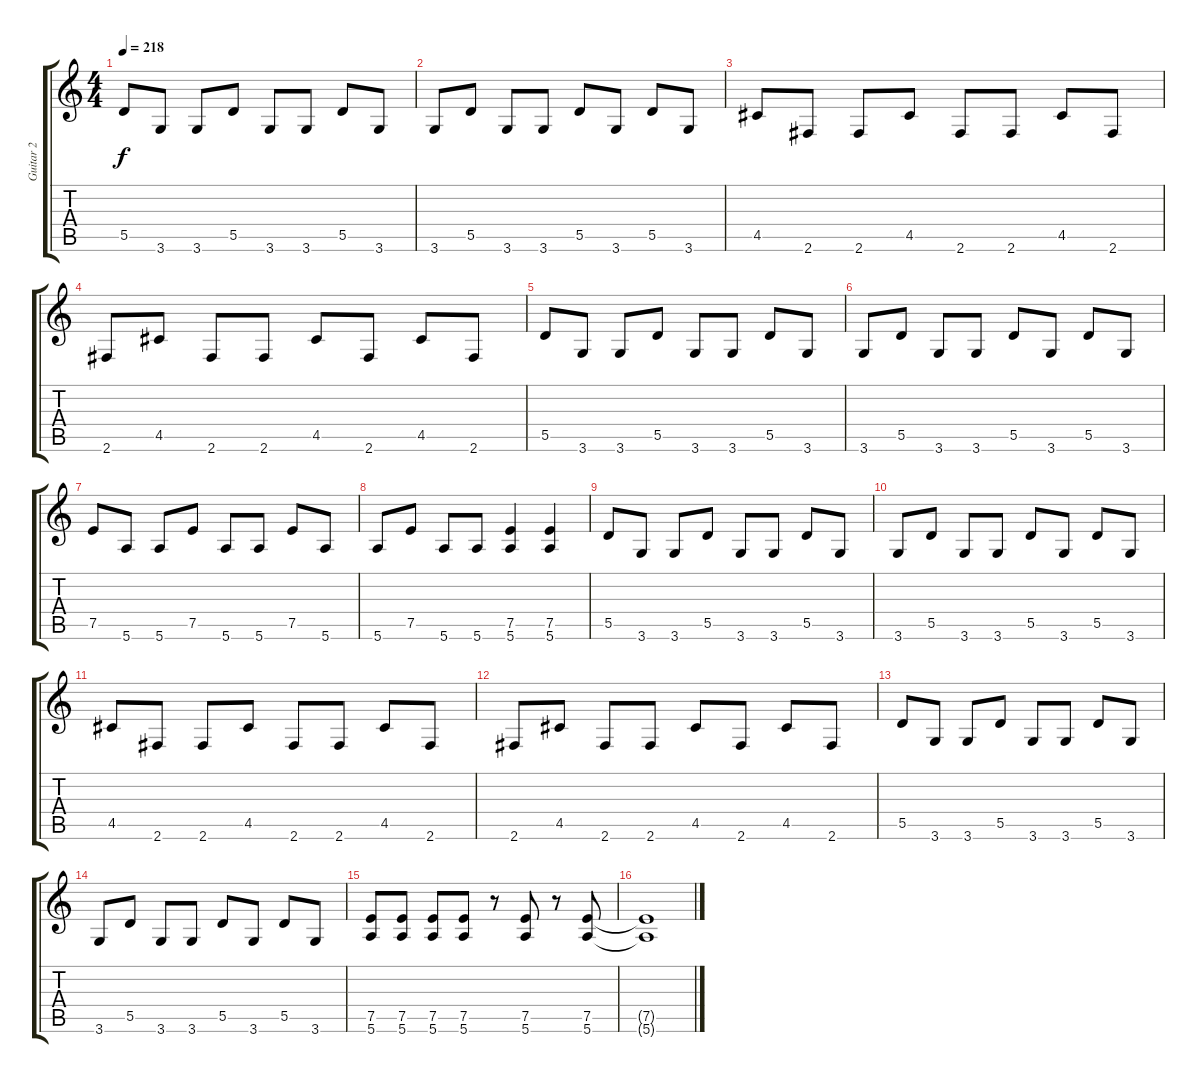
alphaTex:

\track ("Guitar 2" "Guitar 2") {instrument distortionguitar}
\staff {score tabs}
\tuning (E4 B3 G3 D3 A2 E2) {hide}
\ts (4 4)
\tempo 218
\clef g2
\ks c
5.5.8{dy f} 3.6.8 3.6.8 5.5.8 3.6.8 3.6.8 5.5.8 3.6.8 |
3.6.8 5.5.8 3.6.8 3.6.8 5.5.8 3.6.8 5.5.8 3.6.8 |
4.5.8 2.6.8 2.6.8 4.5.8 2.6.8 2.6.8 4.5.8 2.6.8 |
2.6.8 4.5.8 2.6.8 2.6.8 4.5.8 2.6.8 4.5.8 2.6.8 |
5.5.8 3.6.8 3.6.8 5.5.8 3.6.8 3.6.8 5.5.8 3.6.8 |
3.6.8 5.5.8 3.6.8 3.6.8 5.5.8 3.6.8 5.5.8 3.6.8 |
7.5.8 5.6.8 5.6.8 7.5.8 5.6.8 5.6.8 7.5.8 5.6.8 |
5.6.8 7.5.8 5.6.8 5.6.8 (7.5 5.6).4 (7.5 5.6).4 |
5.5.8 3.6.8 3.6.8 5.5.8 3.6.8 3.6.8 5.5.8 3.6.8 |
3.6.8 5.5.8 3.6.8 3.6.8 5.5.8 3.6.8 5.5.8 3.6.8 |
4.5.8 2.6.8 2.6.8 4.5.8 2.6.8 2.6.8 4.5.8 2.6.8 |
2.6.8 4.5.8 2.6.8 2.6.8 4.5.8 2.6.8 4.5.8 2.6.8 |
5.5.8 3.6.8 3.6.8 5.5.8 3.6.8 3.6.8 5.5.8 3.6.8 |
3.6.8 5.5.8 3.6.8 3.6.8 5.5.8 3.6.8 5.5.8 3.6.8 |
(7.5 5.6).8 (7.5 5.6).8 (7.5 5.6).8 (7.5 5.6).8 r.8 (7.5 5.6).8 r.8 (7.5 5.6).8 |
(7.5{t} 5.6{t}).1
